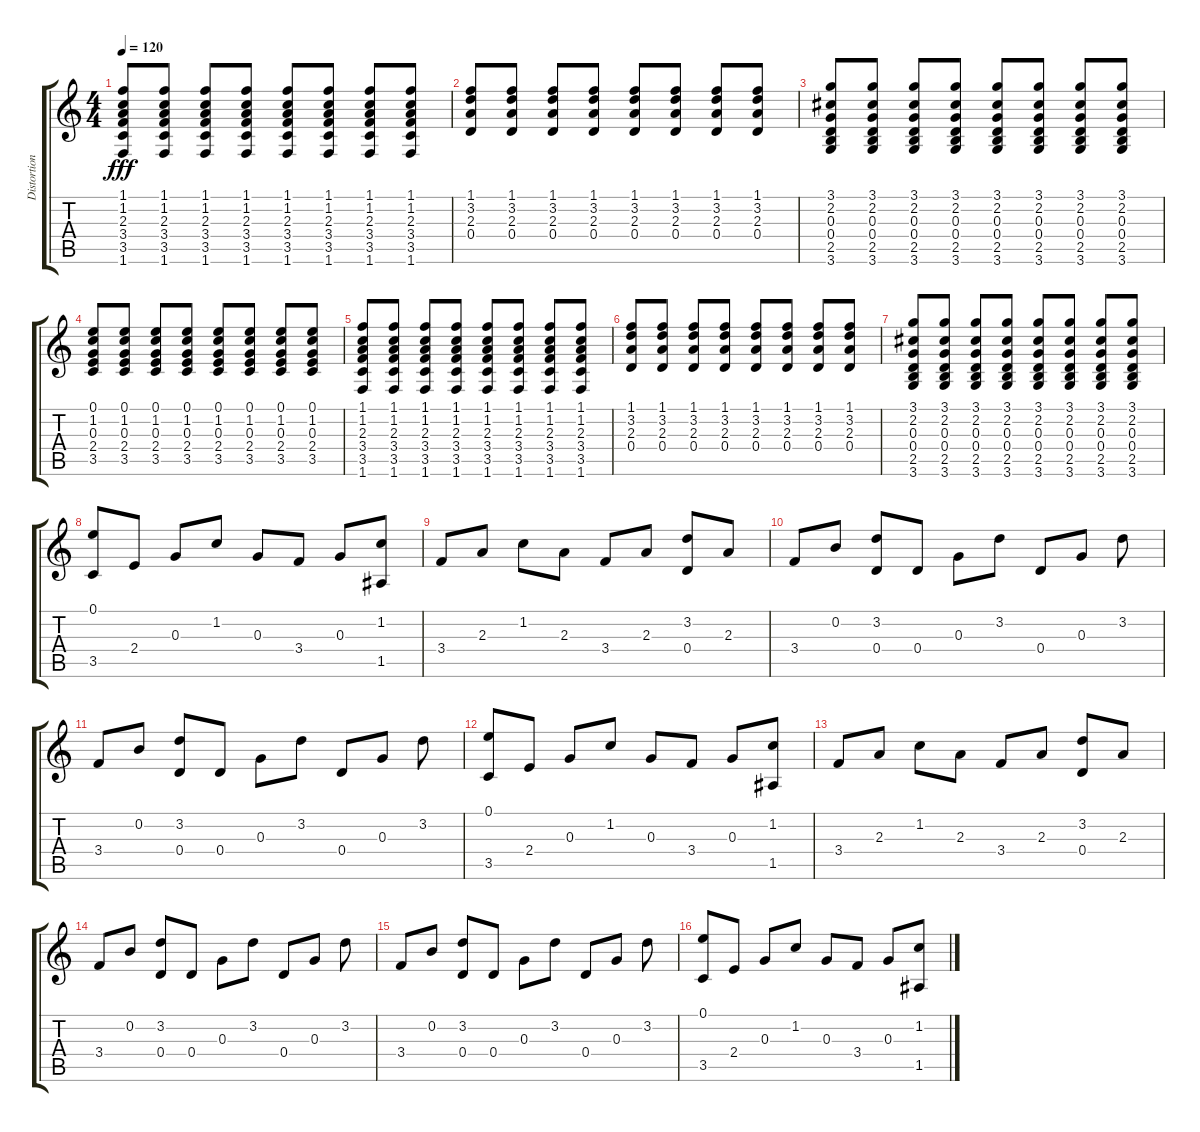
\track ("Distortion Guitar" "Distortion") {instrument distortionguitar}
\staff {score tabs}
\tuning (E4 B3 G3 D3 A2 E2) {hide}
\ts (4 4)
\tempo 120
\clef g2
\ks c
(1.1 1.2 2.3 3.4 3.5 1.6).8{dy fff} (1.1 1.2 2.3 3.4 3.5 1.6).8 (1.1 1.2 2.3 3.4 3.5 1.6).8 (1.1 1.2 2.3 3.4 3.5 1.6).8 (1.1 1.2 2.3 3.4 3.5 1.6).8 (1.1 1.2 2.3 3.4 3.5 1.6).8 (1.1 1.2 2.3 3.4 3.5 1.6).8 (1.1 1.2 2.3 3.4 3.5 1.6).8 |
(1.1 3.2 2.3 0.4).8 (1.1 3.2 2.3 0.4).8 (1.1 3.2 2.3 0.4).8 (1.1 3.2 2.3 0.4).8 (1.1 3.2 2.3 0.4).8 (1.1 3.2 2.3 0.4).8 (1.1 3.2 2.3 0.4).8 (1.1 3.2 2.3 0.4).8 |
(3.1 2.2 0.3 0.4 2.5 3.6).8 (3.1 2.2 0.3 0.4 2.5 3.6).8 (3.1 2.2 0.3 0.4 2.5 3.6).8 (3.1 2.2 0.3 0.4 2.5 3.6).8 (3.1 2.2 0.3 0.4 2.5 3.6).8 (3.1 2.2 0.3 0.4 2.5 3.6).8 (3.1 2.2 0.3 0.4 2.5 3.6).8 (3.1 2.2 0.3 0.4 2.5 3.6).8 |
(0.1 1.2 0.3 2.4 3.5).8 (0.1 1.2 0.3 2.4 3.5).8 (0.1 1.2 0.3 2.4 3.5).8 (0.1 1.2 0.3 2.4 3.5).8 (0.1 1.2 0.3 2.4 3.5).8 (0.1 1.2 0.3 2.4 3.5).8 (0.1 1.2 0.3 2.4 3.5).8 (0.1 1.2 0.3 2.4 3.5).8 |
(1.1 1.2 2.3 3.4 3.5 1.6).8 (1.1 1.2 2.3 3.4 3.5 1.6).8 (1.1 1.2 2.3 3.4 3.5 1.6).8 (1.1 1.2 2.3 3.4 3.5 1.6).8 (1.1 1.2 2.3 3.4 3.5 1.6).8 (1.1 1.2 2.3 3.4 3.5 1.6).8 (1.1 1.2 2.3 3.4 3.5 1.6).8 (1.1 1.2 2.3 3.4 3.5 1.6).8 |
(1.1 3.2 2.3 0.4).8 (1.1 3.2 2.3 0.4).8 (1.1 3.2 2.3 0.4).8 (1.1 3.2 2.3 0.4).8 (1.1 3.2 2.3 0.4).8 (1.1 3.2 2.3 0.4).8 (1.1 3.2 2.3 0.4).8 (1.1 3.2 2.3 0.4).8 |
(3.1 2.2 0.3 0.4 2.5 3.6).8 (3.1 2.2 0.3 0.4 2.5 3.6).8 (3.1 2.2 0.3 0.4 2.5 3.6).8 (3.1 2.2 0.3 0.4 2.5 3.6).8 (3.1 2.2 0.3 0.4 2.5 3.6).8 (3.1 2.2 0.3 0.4 2.5 3.6).8 (3.1 2.2 0.3 0.4 2.5 3.6).8 (3.1 2.2 0.3 0.4 2.5 3.6).8 |
(0.1 3.5).8 2.4.8 0.3.8 1.2.8 0.3.8 3.4.8 0.3.8 (1.2 1.5).8 |
3.4.8 2.3.8 1.2.8 2.3.8 3.4.8 2.3.8 (3.2 0.4).8 2.3.8 |
3.4.8 0.2.8 (3.2 0.4).8 0.4.8 0.3.8 3.2.8 0.4.8 0.3.8 3.2.8 |
3.4.8 0.2.8 (3.2 0.4).8 0.4.8 0.3.8 3.2.8 0.4.8 0.3.8 3.2.8 |
(0.1 3.5).8 2.4.8 0.3.8 1.2.8 0.3.8 3.4.8 0.3.8 (1.2 1.5).8 |
3.4.8 2.3.8 1.2.8 2.3.8 3.4.8 2.3.8 (3.2 0.4).8 2.3.8 |
3.4.8 0.2.8 (3.2 0.4).8 0.4.8 0.3.8 3.2.8 0.4.8 0.3.8 3.2.8 |
3.4.8 0.2.8 (3.2 0.4).8 0.4.8 0.3.8 3.2.8 0.4.8 0.3.8 3.2.8 |
(0.1 3.5).8 2.4.8 0.3.8 1.2.8 0.3.8 3.4.8 0.3.8 (1.2 1.5).8
